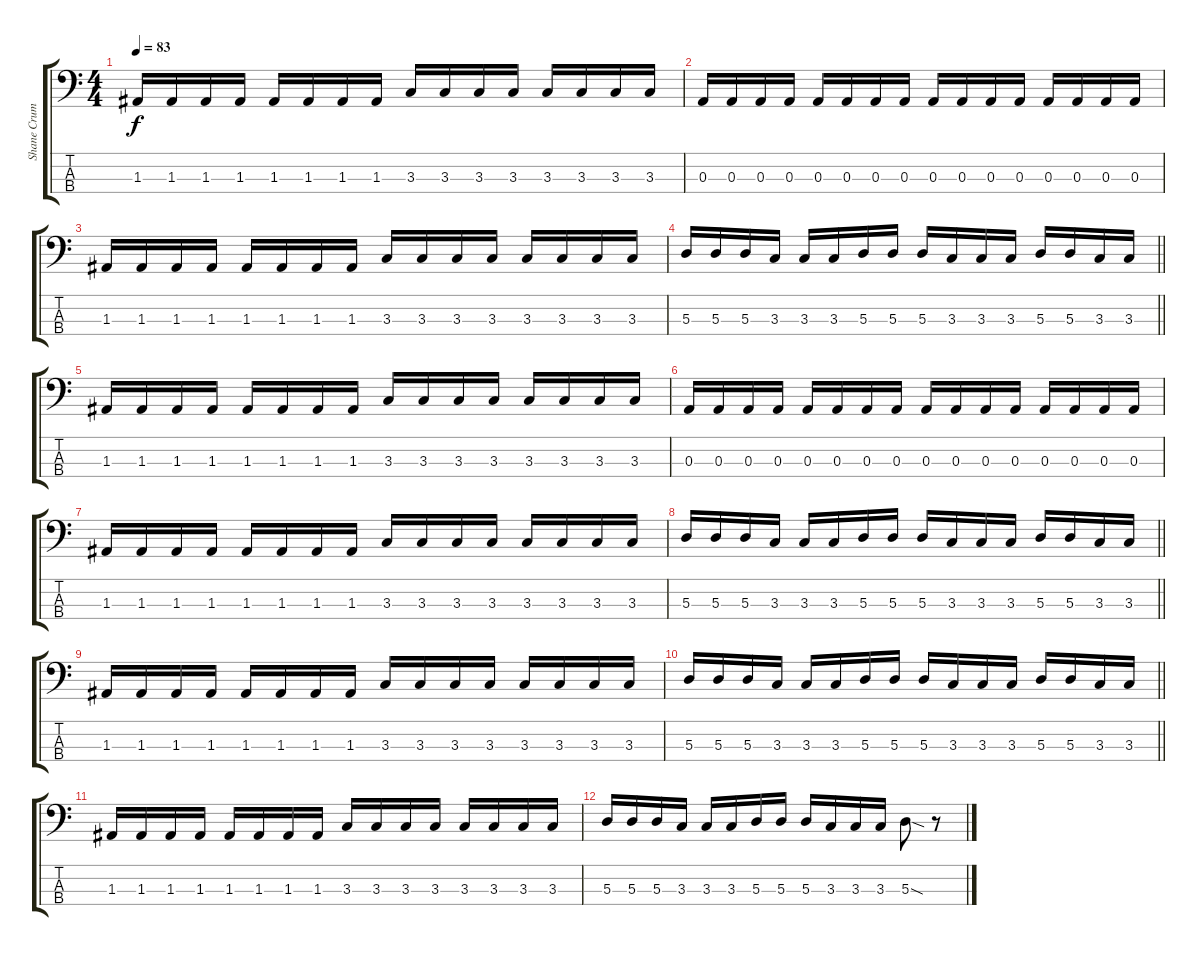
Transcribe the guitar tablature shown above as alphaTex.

\track ("Shane Crump - Bass" "Shane Crum") {instrument electricbassfinger}
\staff {score tabs}
\tuning (G2 D2 A1 D1) {hide}
\ts (4 4)
\tempo 83
\clef f4
\ks c
1.3.16{dy f} 1.3.16 1.3.16 1.3.16 1.3.16 1.3.16 1.3.16 1.3.16 3.3.16 3.3.16 3.3.16 3.3.16 3.3.16 3.3.16 3.3.16 3.3.16 |
0.3.16 0.3.16 0.3.16 0.3.16 0.3.16 0.3.16 0.3.16 0.3.16 0.3.16 0.3.16 0.3.16 0.3.16 0.3.16 0.3.16 0.3.16 0.3.16 |
1.3.16 1.3.16 1.3.16 1.3.16 1.3.16 1.3.16 1.3.16 1.3.16 3.3.16 3.3.16 3.3.16 3.3.16 3.3.16 3.3.16 3.3.16 3.3.16 |
\barLineRight lightlight
5.3.16 5.3.16 5.3.16 3.3.16 3.3.16 3.3.16 5.3.16 5.3.16 5.3.16 3.3.16 3.3.16 3.3.16 5.3.16 5.3.16 3.3.16 3.3.16 |
1.3.16 1.3.16 1.3.16 1.3.16 1.3.16 1.3.16 1.3.16 1.3.16 3.3.16 3.3.16 3.3.16 3.3.16 3.3.16 3.3.16 3.3.16 3.3.16 |
0.3.16 0.3.16 0.3.16 0.3.16 0.3.16 0.3.16 0.3.16 0.3.16 0.3.16 0.3.16 0.3.16 0.3.16 0.3.16 0.3.16 0.3.16 0.3.16 |
1.3.16 1.3.16 1.3.16 1.3.16 1.3.16 1.3.16 1.3.16 1.3.16 3.3.16 3.3.16 3.3.16 3.3.16 3.3.16 3.3.16 3.3.16 3.3.16 |
\barLineRight lightlight
5.3.16 5.3.16 5.3.16 3.3.16 3.3.16 3.3.16 5.3.16 5.3.16 5.3.16 3.3.16 3.3.16 3.3.16 5.3.16 5.3.16 3.3.16 3.3.16 |
1.3.16 1.3.16 1.3.16 1.3.16 1.3.16 1.3.16 1.3.16 1.3.16 3.3.16 3.3.16 3.3.16 3.3.16 3.3.16 3.3.16 3.3.16 3.3.16 |
\barLineRight lightlight
5.3.16 5.3.16 5.3.16 3.3.16 3.3.16 3.3.16 5.3.16 5.3.16 5.3.16 3.3.16 3.3.16 3.3.16 5.3.16 5.3.16 3.3.16 3.3.16 |
1.3.16 1.3.16 1.3.16 1.3.16 1.3.16 1.3.16 1.3.16 1.3.16 3.3.16 3.3.16 3.3.16 3.3.16 3.3.16 3.3.16 3.3.16 3.3.16 |
5.3.16 5.3.16 5.3.16 3.3.16 3.3.16 3.3.16 5.3.16 5.3.16 5.3.16 3.3.16 3.3.16 3.3.16 5.3{sod}.8 r.8
